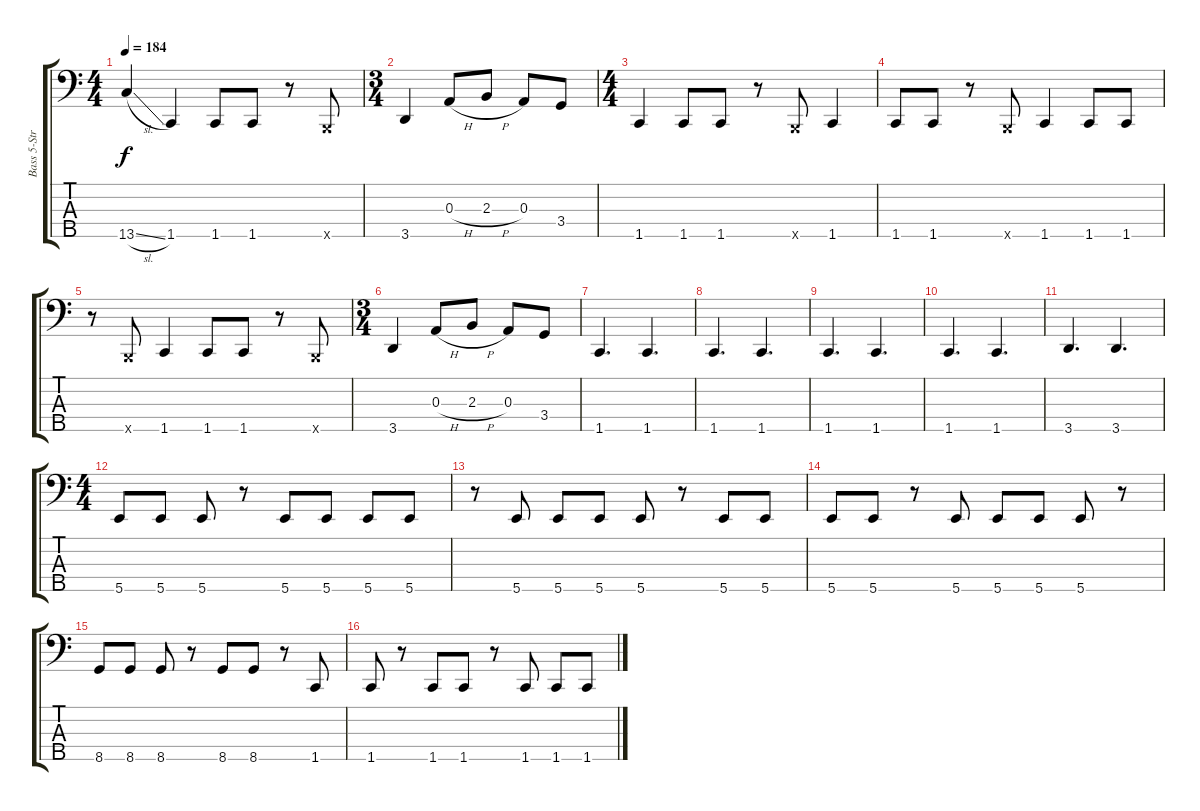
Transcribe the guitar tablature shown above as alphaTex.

\track ("Bass 5-Str Stnd Version" "Bass 5-Str") {mute instrument electricbassfinger}
\staff {score tabs}
\tuning (G2 D2 A1 E1 B0) {hide}
\ts (4 4)
\tempo 184
\clef f4
\ks c
13.5{sl t}.4{dy f} 1.5.4 1.5.8 1.5.8 r.8 0.5{x}.8 |
\ts (3 4)
3.5.4 0.3{h}.8 2.3{h}.8 0.3.8 3.4.8 |
\ts (4 4)
1.5.4 1.5.8 1.5.8 r.8 0.5{x}.8 1.5.4 |
1.5.8 1.5.8 r.8 0.5{x}.8 1.5.4 1.5.8 1.5.8 |
r.8 0.5{x}.8 1.5.4 1.5.8 1.5.8 r.8 0.5{x}.8 |
\ts (3 4)
3.5.4 0.3{h}.8 2.3{h}.8 0.3.8 3.4.8 |
1.5.4{d} 1.5.4{d} |
1.5.4{d} 1.5.4{d} |
1.5.4{d} 1.5.4{d} |
1.5.4{d} 1.5.4{d} |
3.5.4{d} 3.5.4{d} |
\ts (4 4)
5.5.8 5.5.8 5.5.8 r.8 5.5.8 5.5.8 5.5.8 5.5.8 |
r.8 5.5.8 5.5.8 5.5.8 5.5.8 r.8 5.5.8 5.5.8 |
5.5.8 5.5.8 r.8 5.5.8 5.5.8 5.5.8 5.5.8 r.8 |
8.5.8 8.5.8 8.5.8 r.8 8.5.8 8.5.8 r.8 1.5.8 |
1.5.8 r.8 1.5.8 1.5.8 r.8 1.5.8 1.5.8 1.5.8
